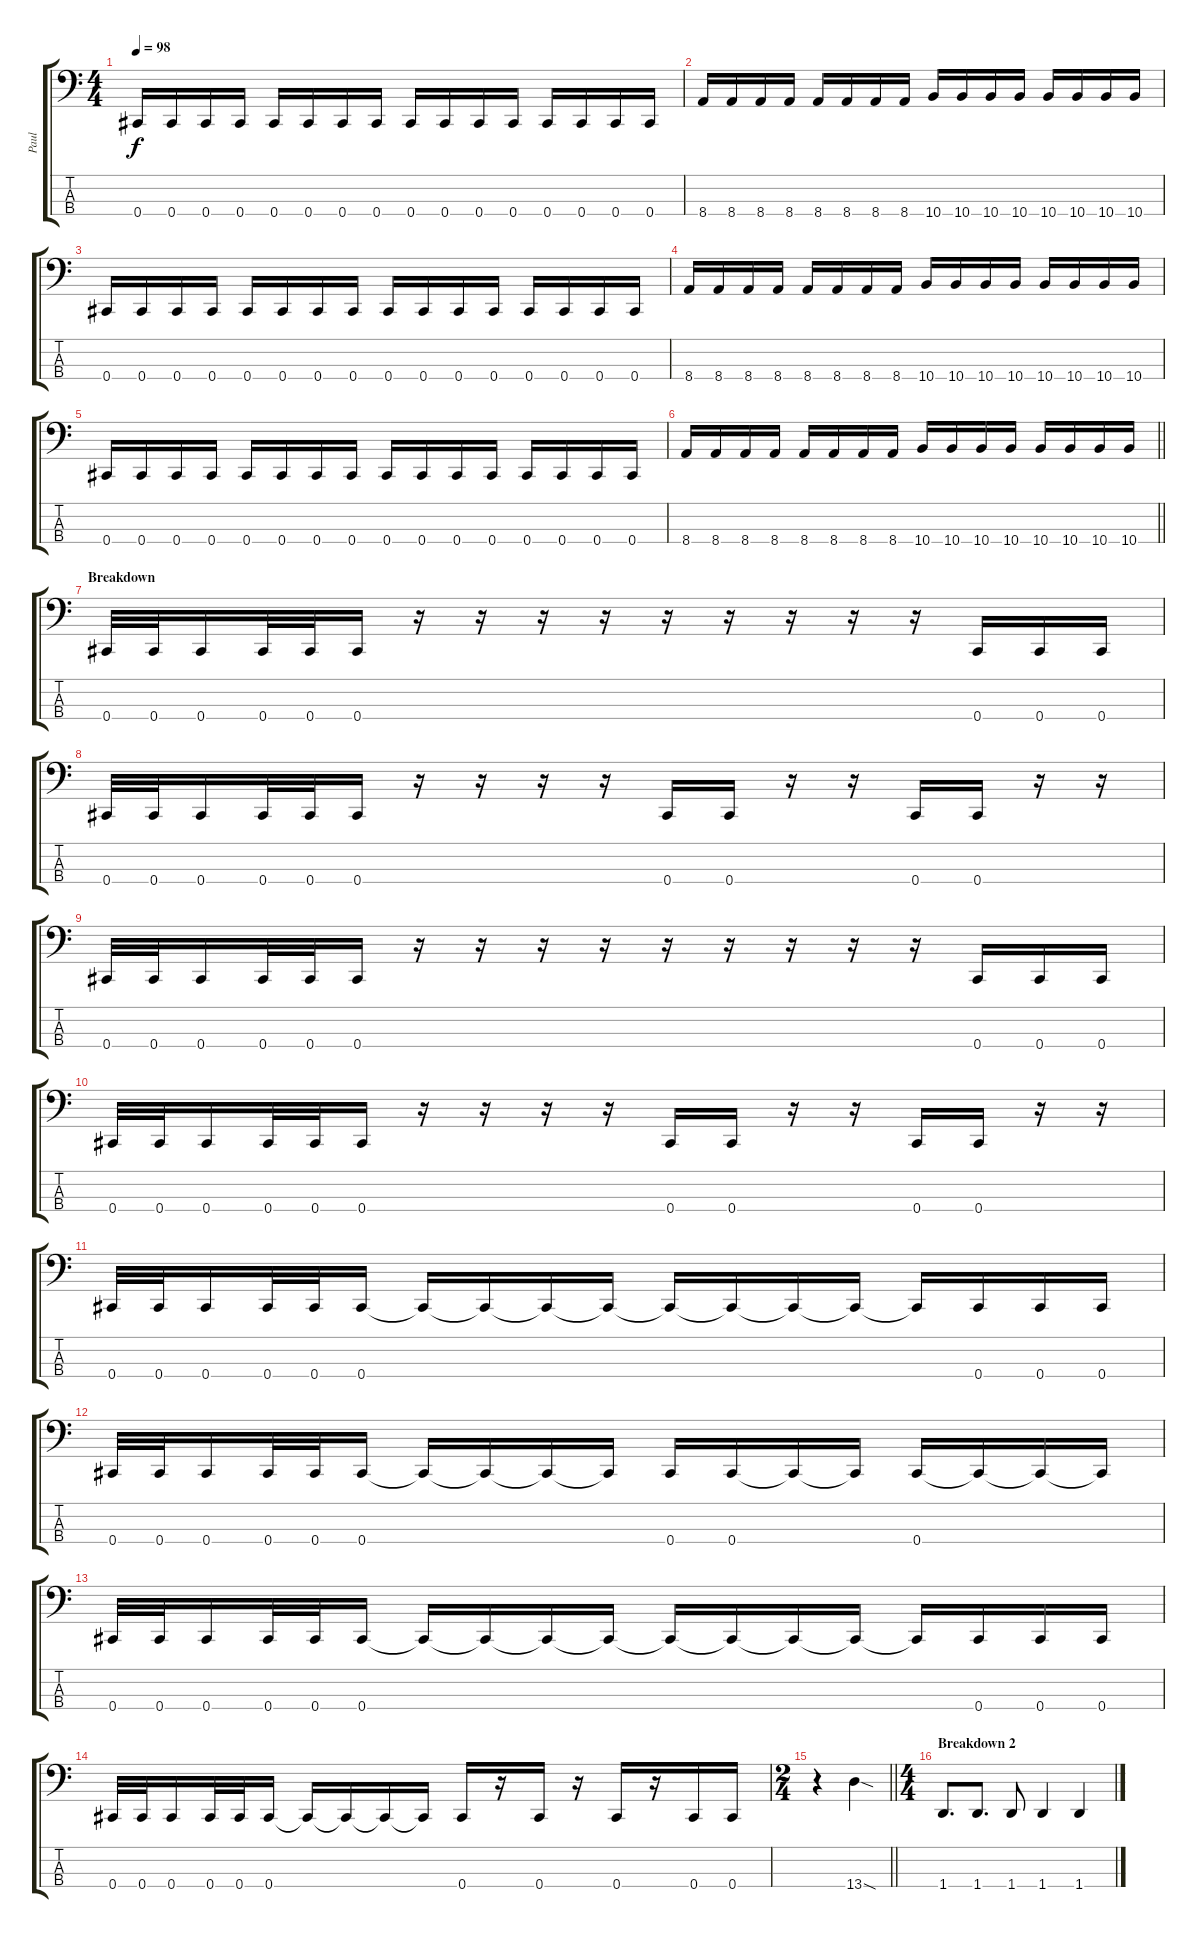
\track ("Paul" "Paul") {instrument electricbasspick}
\staff {score tabs}
\tuning (Gb2 Db2 Ab1 Db1) {hide}
\ts (4 4)
\tempo 98
\clef f4
\ks c
0.4.16{dy f} 0.4.16 0.4.16 0.4.16 0.4.16 0.4.16 0.4.16 0.4.16 0.4.16 0.4.16 0.4.16 0.4.16 0.4.16 0.4.16 0.4.16 0.4.16 |
8.4.16 8.4.16 8.4.16 8.4.16 8.4.16 8.4.16 8.4.16 8.4.16 10.4.16 10.4.16 10.4.16 10.4.16 10.4.16 10.4.16 10.4.16 10.4.16 |
0.4.16 0.4.16 0.4.16 0.4.16 0.4.16 0.4.16 0.4.16 0.4.16 0.4.16 0.4.16 0.4.16 0.4.16 0.4.16 0.4.16 0.4.16 0.4.16 |
8.4.16 8.4.16 8.4.16 8.4.16 8.4.16 8.4.16 8.4.16 8.4.16 10.4.16 10.4.16 10.4.16 10.4.16 10.4.16 10.4.16 10.4.16 10.4.16 |
0.4.16 0.4.16 0.4.16 0.4.16 0.4.16 0.4.16 0.4.16 0.4.16 0.4.16 0.4.16 0.4.16 0.4.16 0.4.16 0.4.16 0.4.16 0.4.16 |
\barLineRight lightlight
8.4.16 8.4.16 8.4.16 8.4.16 8.4.16 8.4.16 8.4.16 8.4.16 10.4.16 10.4.16 10.4.16 10.4.16 10.4.16 10.4.16 10.4.16 10.4.16 |
\section ("" "Breakdown")
0.4.32 0.4.32 0.4.16 0.4.32 0.4.32 0.4.16 r.16 r.16 r.16 r.16 r.16 r.16 r.16 r.16 r.16 0.4.16 0.4.16 0.4.16 |
0.4.32 0.4.32 0.4.16 0.4.32 0.4.32 0.4.16 r.16 r.16 r.16 r.16 0.4.16 0.4.16 r.16 r.16 0.4.16 0.4.16 r.16 r.16 |
0.4.32 0.4.32 0.4.16 0.4.32 0.4.32 0.4.16 r.16 r.16 r.16 r.16 r.16 r.16 r.16 r.16 r.16 0.4.16 0.4.16 0.4.16 |
0.4.32 0.4.32 0.4.16 0.4.32 0.4.32 0.4.16 r.16 r.16 r.16 r.16 0.4.16 0.4.16 r.16 r.16 0.4.16 0.4.16 r.16 r.16 |
0.4.32 0.4.32 0.4.16 0.4.32 0.4.32 0.4.16 0.4{t}.16 0.4{t}.16 0.4{t}.16 0.4{t}.16 0.4{t}.16 0.4{t}.16 0.4{t}.16 0.4{t}.16 0.4{t}.16 0.4.16 0.4.16 0.4.16 |
0.4.32 0.4.32 0.4.16 0.4.32 0.4.32 0.4.16 0.4{t}.16 0.4{t}.16 0.4{t}.16 0.4{t}.16 0.4.16 0.4.16 0.4{t}.16 0.4{t}.16 0.4.16 0.4{t}.16 0.4{t}.16 0.4{t}.16 |
0.4.32 0.4.32 0.4.16 0.4.32 0.4.32 0.4.16 0.4{t}.16 0.4{t}.16 0.4{t}.16 0.4{t}.16 0.4{t}.16 0.4{t}.16 0.4{t}.16 0.4{t}.16 0.4{t}.16 0.4.16 0.4.16 0.4.16 |
0.4.32 0.4.32 0.4.16 0.4.32 0.4.32 0.4.16 0.4{t}.16 0.4{t}.16 0.4{t}.16 0.4{t}.16 0.4.16 r.16 0.4.16 r.16 0.4.16 r.16 0.4.16 0.4.16 |
\ts (2 4)
\barLineRight lightlight
r.4 13.4{sod}.4 |
\ts (4 4)
\section ("" "Breakdown 2")
1.4.8{d} 1.4.8{d} 1.4.8 1.4.4 1.4.4
